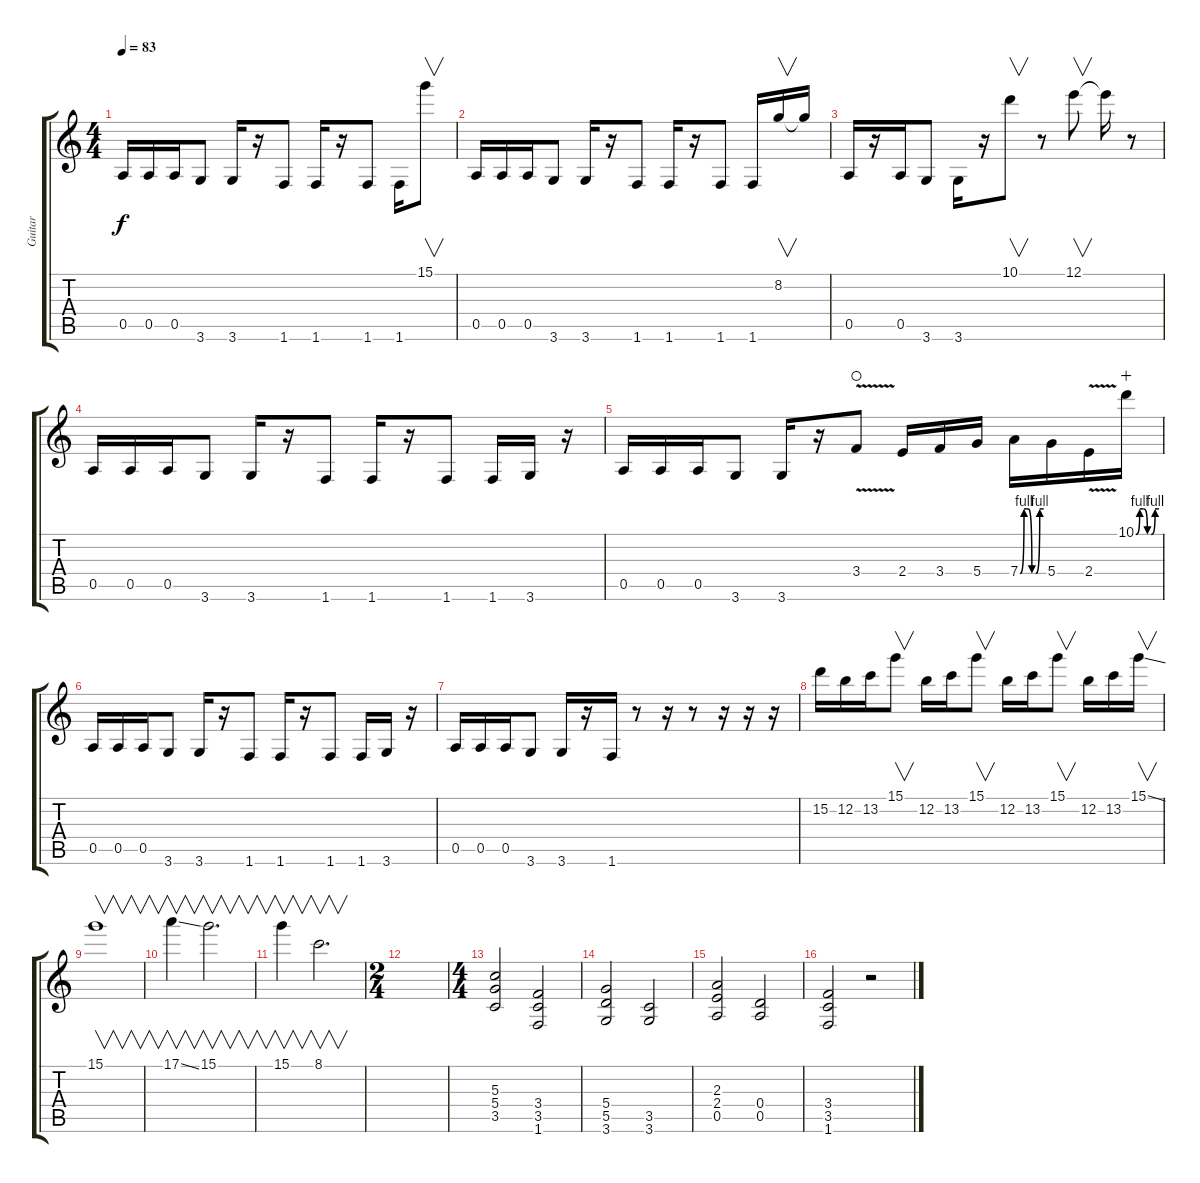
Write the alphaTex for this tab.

\track ("Guitar" "Guitar") {instrument overdrivenguitar}
\staff {score tabs}
\tuning (E4 B3 G3 D3 A2 E2) {hide}
\ts (4 4)
\tempo 83
\clef g2
\ks c
0.5.16{dy f} 0.5.16 0.5.16 3.6.8 3.6.16 r.16 1.6.8 1.6.16 r.16 1.6.8 1.6.16 15.1.8{v} |
0.5.16 0.5.16 0.5.16 3.6.8 3.6.16 r.16 1.6.8 1.6.16 r.16 1.6.8 1.6.16 8.2.16{v} 8.2{t}.16 |
0.5.16 r.16 0.5.16 3.6.8 3.6.16 r.16 10.1.8{v} r.8 12.1.8{v} 12.1{t}.16 r.8 |
0.5.16 0.5.16 0.5.16 3.6.8 3.6.16 r.16 1.6.8 1.6.16 r.16 1.6.8 1.6.16 3.6.16 r.16 |
0.5.16 0.5.16 0.5.16 3.6.8 3.6.16 r.16 3.4{v}.8{waho} 2.4.16 3.4.16 5.4.16 7.4{be (custom 0 0 10 4 20 4 30 0 40 0 50 4 60 4)}.16 5.4.16 2.4{v}.16 10.1{be (custom 0 0 10 4 20 4 30 0 40 0 50 4 60 4)}.16{wahc} |
0.5.16 0.5.16 0.5.16 3.6.8 3.6.16 r.16 1.6.8 1.6.16 r.16 1.6.8 1.6.16 3.6.16 r.16 |
0.5.16 0.5.16 0.5.16 3.6.8 3.6.16 r.16 1.6.16 r.8 r.16 r.8 r.16 r.16 r.16 |
15.2.16 12.2.16 13.2.16 15.1.8{v} 12.2.16 13.2.16 15.1.8{v} 12.2.16 13.2.16 15.1.8{v} 12.2.16 13.2.16 15.1{ss}.16{v} |
15.1.1{v} |
17.1{ss}.4{v} 15.1.2{v d} |
15.1.4{v} 8.1.2{v d} |
\ts (2 4)
|
\ts (4 4)
(5.3 5.4 3.5).2 (3.4 3.5 1.6).2 |
(5.4 5.5 3.6).2 (3.5 3.6).2 |
(2.3 2.4 0.5).2 (0.4 0.5).2 |
(3.4 3.5 1.6).2 r.2
